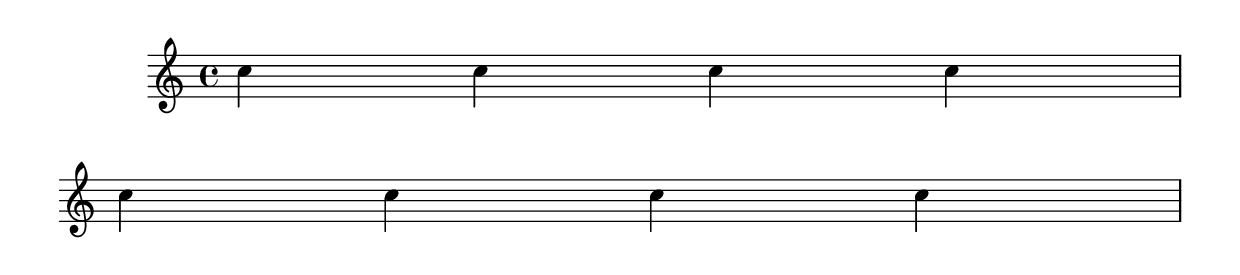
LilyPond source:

%% DO NOT EDIT this file manually; it was automatically
%% generated from the LilyPond Snippet Repository
%% (http://lsr.di.unimi.it).
%%
%% Make any changes in the LSR itself, or in
%% `Documentation/snippets/new/`, then run
%% `scripts/auxiliar/makelsr.pl`.
%%
%% This file is in the public domain.

\version "2.24.0"

\header {
  lsrtags = "contexts-and-engravers, rhythms"

  texidoc = "
Bar numbers can be removed entirely by removing the
@code{Bar_number_engraver} from the @code{Score} context.
"

  doctitle = "Removing bar numbers from a score"
} % begin verbatim



\layout {
  \context {
    \Score
    \omit BarNumber
    % or:
    %\remove "Bar_number_engraver"
  }
}

\relative c'' {
  c4 c c c \break
  c4 c c c
}
